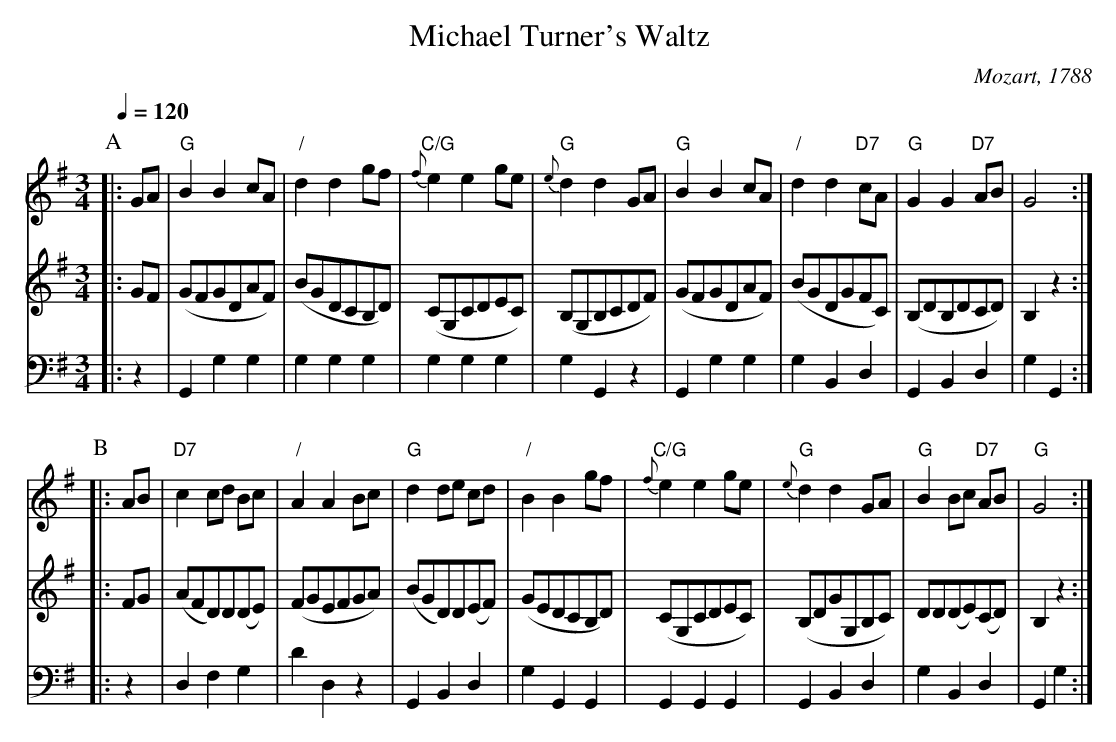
X:1
T:Michael Turner's Waltz
C:Mozart, 1788
Q:1/4=120
M:3/4
L:1/8
K:G
P:A
V:1
|: GA | "G"B2 B2 cA | "/"d2 d2 gf | "C/G"{f}e2 e2 ge | "G"{e}d2 d2 GA |\
"G"B2 B2 cA | "/"d2 d2 "D7"cA | "G"G2 G2 "D7"AB | G4 :|
V:2
|: GF | (GFGDAF) | (BGDCB,D) | (CG,CDEC) | (B,G,B,CDF) |\
(GFGDAF) | (BGDGFC) | (B,DB,DCD) | B,2 z2 :|
V:3 bass octave=-2
|: z2 | G2g2g2 | g2g2g2 | g2g2g2 | g2G2z2 | G2g2g2 | g2B2d2 | G2B2d2 | g2G2 :|
P:B
V:1
|: AB | "D7"c2 cd Bc | "/"A2 A2 Bc | "G"d2 de cd | "/"B2 B2 gf |\
"C/G"{f}e2 e2 ge | "G"{e}d2 d2 GA | "G"B2 Bc "D7"AB | "G"G4 :|
V:2
|: FG | (AFD)D(DE) | (FGEFGA) | (BGD)D(EF) | (GEDCB,D) |\
(CG,CDEC) | (B,DGG,B,C) | DD(DE)(CD) | B,2 z2 :|
V:3
|: z2 | d2f2g2 | d'2d2z2 | G2B2d2 | g2G2G2 | G2G2G2 | G2B2d2 | g2B2d2 | G2g2 :|
